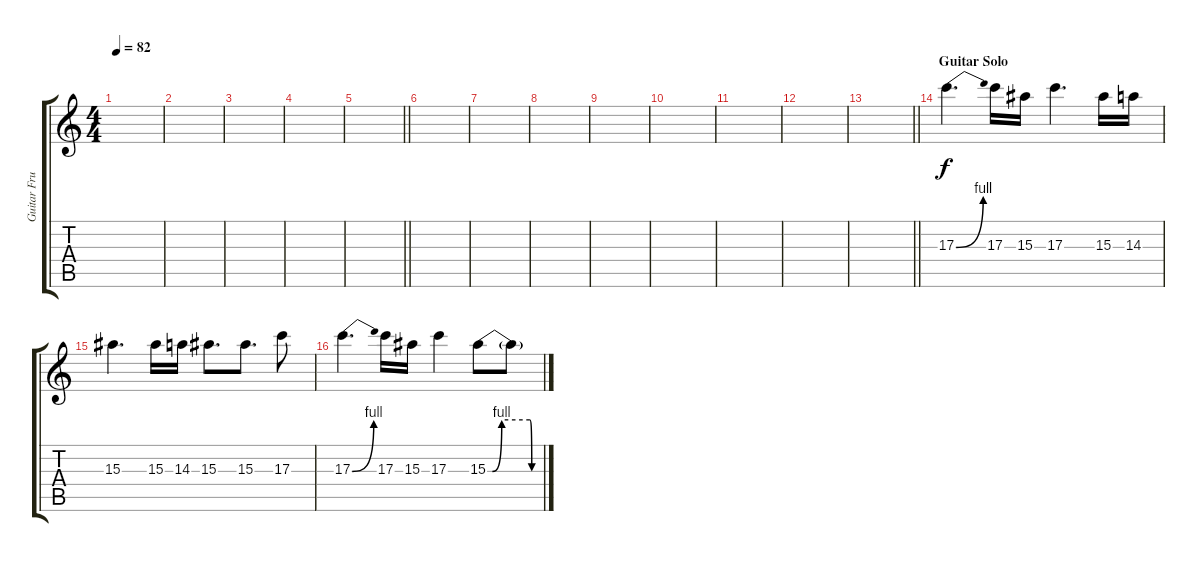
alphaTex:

\track ("Guitar Frusciante Solo" "Guitar Fru") {instrument distortionguitar}
\staff {score tabs}
\tuning (E4 B3 G3 D3 A2 E2) {hide}
\ts (4 4)
\tempo 82
\clef g2
\ks c
|
|
|
|
\barLineRight lightlight
|
|
|
|
|
|
|
|
\barLineRight lightlight
|
\section ("" "Guitar Solo")
17.3{be (bend 0 0 60 4)}.4{d} 17.3.16 15.3.16 17.3.4{d} 15.3.16 14.3.16 |
15.3.4{d} 15.3.16 14.3.16 15.3.8{d} 15.3.8{d} 17.3.8 |
17.3{be (bend 0 0 60 4)}.4{d} 17.3.16 15.3.16 17.3.4 15.3{be (custom 0 0 5 0 15 4 45 4 47 0 55 0 60 0)}.8 15.3{t}.8
